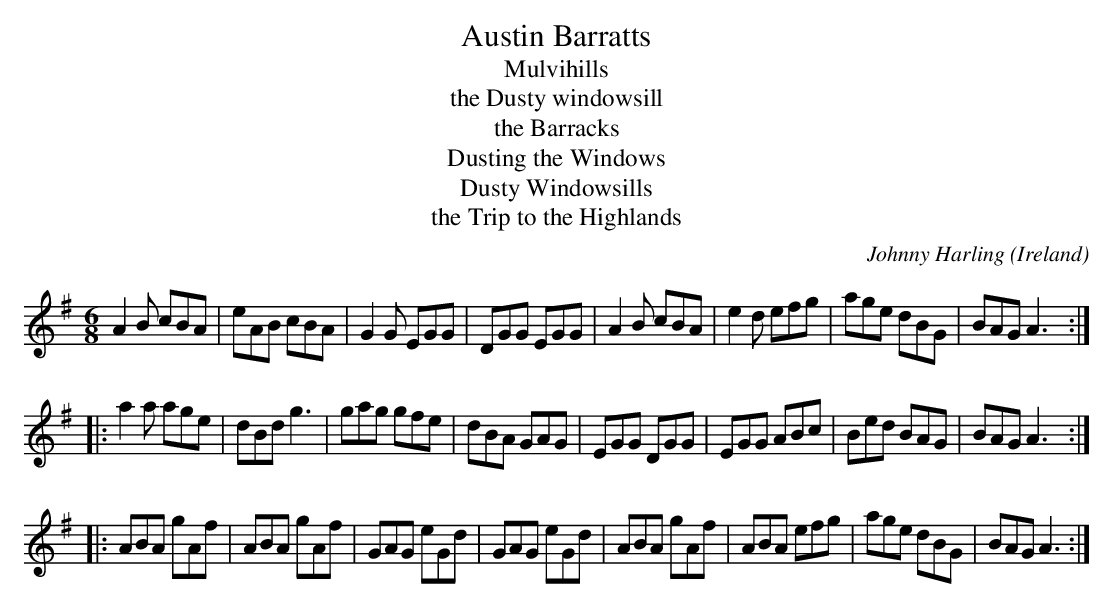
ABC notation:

X:1
T:Austin Barratts
T:Mulvihills
T:the Dusty windowsill
T:the Barracks
T:Dusting the Windows
T:Dusty Windowsills
T:the Trip to the Highlands
C:Johnny Harling
M:6/8
O:Ireland
K:A dorian
A2B cBA | eAB cBA | \
G2G EGG | DGG EGG | \
A2B cBA | e2d efg | \
age dBG | BAG A3 :|
|: a2a age | dBd g3 | \
gag gfe | dBA GAG | \
EGG DGG | EGG ABc | \
Bed BAG | BAG A3 :|
|: ABA gAf | ABA gAf | \
GAG eGd | GAG eGd | \
ABA gAf | ABA efg | \
age dBG | BAG A3 :|
